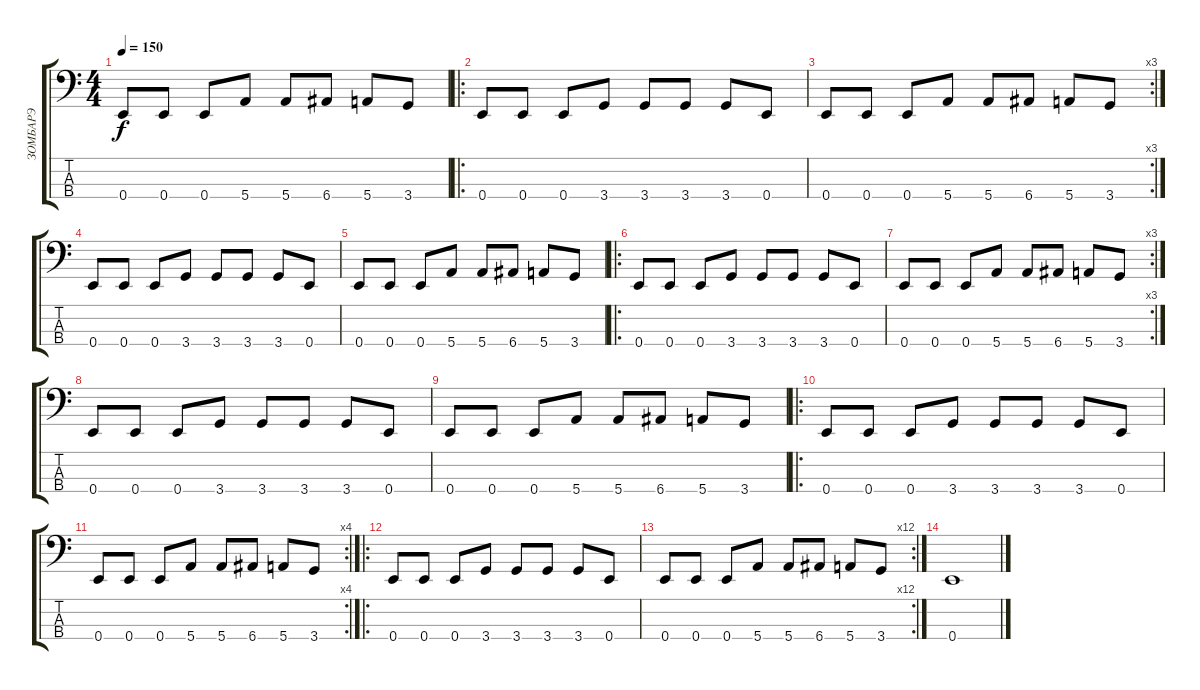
\track ("ЗОМБАРЭ" "ЗОМБАРЭ") {instrument slapbass2}
\staff {score tabs}
\tuning (G2 D2 A1 E1) {hide}
\ts (4 4)
\tempo 150
\clef f4
\ks c
0.4.8{dy f} 0.4.8 0.4.8 5.4.8 5.4.8 6.4.8 5.4.8 3.4.8 |
\ro
0.4.8 0.4.8 0.4.8 3.4.8 3.4.8 3.4.8 3.4.8 0.4.8 |
\rc 3
0.4.8 0.4.8 0.4.8 5.4.8 5.4.8 6.4.8 5.4.8 3.4.8 |
0.4.8 0.4.8 0.4.8 3.4.8 3.4.8 3.4.8 3.4.8 0.4.8 |
0.4.8 0.4.8 0.4.8 5.4.8 5.4.8 6.4.8 5.4.8 3.4.8 |
\ro
0.4.8 0.4.8 0.4.8 3.4.8 3.4.8 3.4.8 3.4.8 0.4.8 |
\rc 3
0.4.8 0.4.8 0.4.8 5.4.8 5.4.8 6.4.8 5.4.8 3.4.8 |
0.4.8 0.4.8 0.4.8 3.4.8 3.4.8 3.4.8 3.4.8 0.4.8 |
0.4.8 0.4.8 0.4.8 5.4.8 5.4.8 6.4.8 5.4.8 3.4.8 |
\ro
0.4.8 0.4.8 0.4.8 3.4.8 3.4.8 3.4.8 3.4.8 0.4.8 |
\rc 4
0.4.8 0.4.8 0.4.8 5.4.8 5.4.8 6.4.8 5.4.8 3.4.8 |
\ro
0.4.8 0.4.8 0.4.8 3.4.8 3.4.8 3.4.8 3.4.8 0.4.8 |
\rc 12
0.4.8 0.4.8 0.4.8 5.4.8 5.4.8 6.4.8 5.4.8 3.4.8 |
0.4.1
